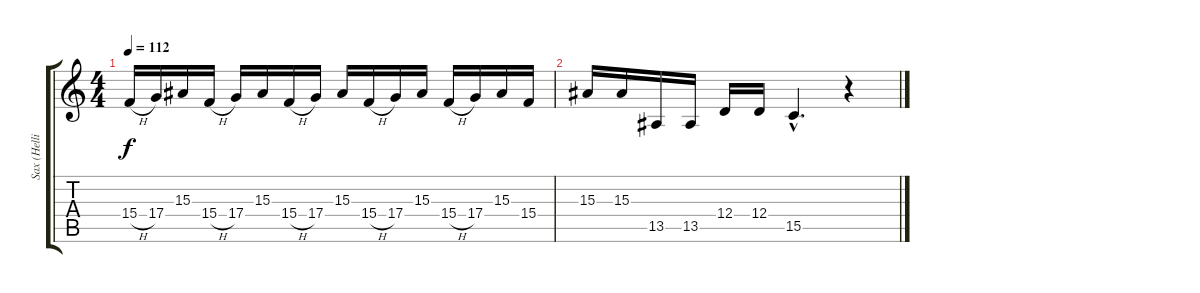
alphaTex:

\track ("Sax (Helliwell)" "Sax (Helli") {instrument altosax}
\staff {score tabs}
\tuning (E4 B3 G3 D3 A2 E2) {hide}
\ts (4 4)
\tempo 112
\clef g2
\ks c
15.4{h}.16{dy f} 17.4.16 15.3.16 15.4{h}.16 17.4.16 15.3.16 15.4{h}.16 17.4.16 15.3.16 15.4{h}.16 17.4.16 15.3.16 15.4{h}.16 17.4.16 15.3.16 15.4.16 |
15.3.16 15.3.16 13.5.16 13.5.16 12.4.16 12.4.16 15.5{hac}.4{d} r.4
